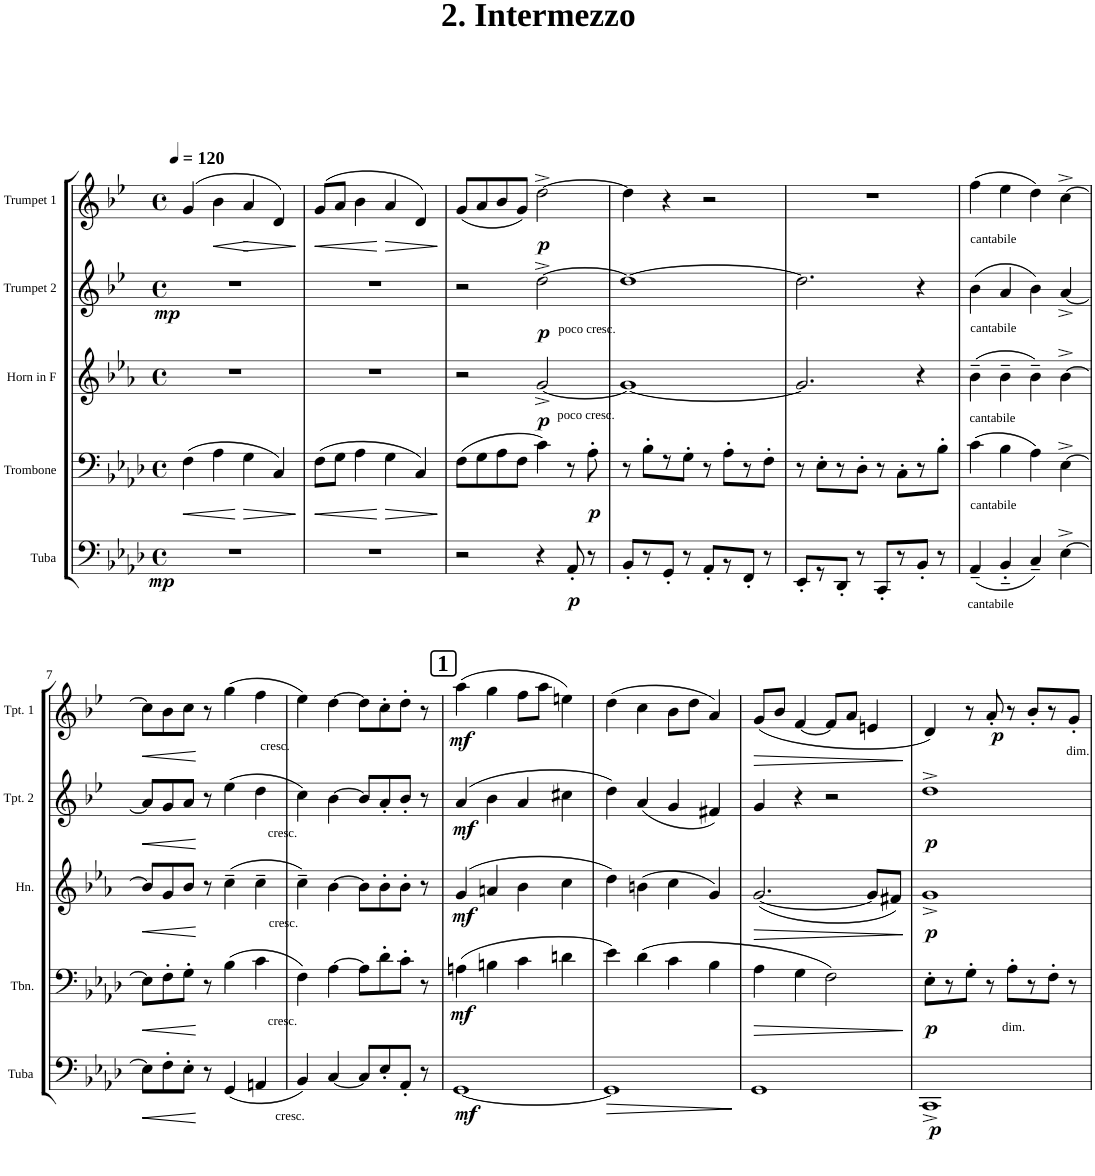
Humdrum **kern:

**kern	**dynam	**kern	**dynam	**kern	**dynam	**kern	**dynam	**kern	**dynam
*part5	*part5	*part4	*part4	*part3	*part3	*part2	*part2	*part1	*part1
*staff5	*staff5	*staff4	*staff4	*staff3	*staff3	*staff2	*staff2	*staff1	*staff1
*I"Tuba	*	*I"Trombone	*	*I"Horn in F	*	*I"Trumpet 2	*	*I"Trumpet 1	*
*I'Tuba	*	*I'Tbn.	*	*I'Hn.	*	*I'Tpt. 2	*	*I'Tpt. 1	*
*clefF4	*	*clefF4	*	*clefG2	*	*clefG2	*	*clefG2	*
*	*	*	*	*Trd4c7	*	*Trd1c2	*	*Trd1c2	*
*k[b-e-a-d-]	*	*k[b-e-a-d-]	*	*k[b-e-a-]	*	*k[b-e-]	*	*k[b-e-]	*
*M4/4	*	*M4/4	*	*M4/4	*	*M4/4	*	*M4/4	*
*met(c)	*	*met(c)	*	*met(c)	*	*met(c)	*	*met(c)	*
*MM120	*	*MM120	*	*MM120	*	*MM120	*	*MM120	*
=1	=1	=1	=1	=1	=1	=1	=1	=1	=1
!	!LO:DY:b	!	!LO:HP:b	!	!	!	!LO:DY:b	!	!
1r	mp	4F\	<	1r	.	1r	mp	(4g/	.
!	!	!	!	!	!	!	!	!	!LO:HP:b
.	.	4A-\	.	.	.	.	.	4b-\	<
!	!	!	!LO:HP:n=1:b	!	!	!	!	!	!LO:HP:n=1:b
.	.	4G\	[ >	.	.	.	.	4a/	[ >
.	.	4C/	.	.	.	.	.	4d/)	.
.	.	.	]	.	.	.	.	.	]
=2	=2	=2	=2	=2	=2	=2	=2	=2	=2
!	!	!	!LO:HP:b	!	!	!	!	!	!LO:HP:b
1r	.	8F\L	<	1r	.	1r	.	(8g/L	<
.	.	8G\J	.	.	.	.	.	8a/J	.
.	.	4A-\	.	.	.	.	.	4b-\	.
!	!	!	!LO:HP:n=1:b	!	!	!	!	!	!LO:HP:n=1:b
.	.	4G\	[ >	.	.	.	.	4a/	[ >
.	.	4C/	.	.	.	.	.	4d/)	.
.	.	.	]	.	.	.	.	.	]
=3	=3	=3	=3	=3	=3	=3	=3	=3	=3
2r	.	8F\L	.	2r	.	2r	.	(8g/L	.
.	.	8G\	.	.	.	.	.	8a/	.
.	.	8A-\	.	.	.	.	.	8b-/	.
.	.	8F\J	.	.	.	.	.	8g/J)	.
!	!	!	!	!	!	!LO:TX:b:t=poco cresc.	!	!	!
!	!	!	!	!LO:TX:b:t=poco cresc.	!	!	!	!	!
!	!	!	!	!	!LO:DY:b	!	!LO:DY:b	!	!LO:DY:b
4r	.	4c\	.	[2g^/	p	[2dd^\	p	[2dd^\	p
!	!LO:DY:b	!	!	!	!	!	!	!	!
8AA-'/	p	8r	.	.	.	.	.	.	.
!	!	!	!LO:DY:b	!	!	!	!	!	!
8r	.	8A-'\	p	.	.	.	.	.	.
=4	=4	=4	=4	=4	=4	=4	=4	=4	=4
8BB-'/L	.	8r	.	1g_	.	1dd_	.	4dd\]	.
8r	.	8B-'\L	.	.	.	.	.	.	.
8GG'/J	.	8r	.	.	.	.	.	4r	.
8r	.	8G'\J	.	.	.	.	.	.	.
8AA-'/L	.	8r	.	.	.	.	.	2r	.
8r	.	8A-'\L	.	.	.	.	.	.	.
8FF'/J	.	8r	.	.	.	.	.	.	.
8r	.	8F'\J	.	.	.	.	.	.	.
=5	=5	=5	=5	=5	=5	=5	=5	=5	=5
8EE-'/L	.	8r	.	2.g/]	.	2.dd\]	.	1r	.
8r	.	8E-'\L	.	.	.	.	.	.	.
8DD-'/J	.	8r	.	.	.	.	.	.	.
8r	.	8D-'\J	.	.	.	.	.	.	.
8CC'/L	.	8r	.	.	.	.	.	.	.
8r	.	8C'\L	.	.	.	.	.	.	.
8BB-'/J	.	8r	.	4r	.	4r	.	.	.
8r	.	8B-'\J	.	.	.	.	.	.	.
=6	=6	=6	=6	=6	=6	=6	=6	=6	=6
!	!	!	!	!	!	!	!	!LO:TX:b:t=cantabile	!
!	!	!	!	!	!	!LO:TX:b:t=cantabile	!	!	!
!	!	!	!	!LO:TX:b:t=cantabile	!	!	!	!	!
!	!	!LO:TX:b:t=cantabile	!	!	!	!	!	!	!
!LO:TX:b:t=cantabile	!	!	!	!	!	!	!	!	!
4AA-~/	.	4c\	.	4b-~\	.	4b-\	.	(4ff\	.
4BB-'~/	.	4B-\	.	4b-~\	.	4a/	.	4ee-\	.
4C~/	.	4A-\	.	4b-~\	.	4b-\	.	4dd\)	.
[4E-^\	.	[4E-^\	.	[4b-^\	.	[4a^/	.	[4cc^\	.
!!LO:LB:g=z
=7	=7	=7	=7	=7	=7	=7	=7	=7	=7
!	!LO:HP:b	!	!LO:HP:b	!	!LO:HP:b	!	!LO:HP:b	!	!LO:HP:b
8E-\L]	<	8E-\L]	<	8b-/L]	<	8a/L]	<	8cc\L]	<
8F'\	.	8F'\	.	8g/	.	8g/	.	8b-\	.
8E-'\J	.	8G'\J	.	8b-/J	.	8a/J	.	8cc\J	.
8r	[	8r	[	8r	[	8r	[	8r	[
4GG/	.	4B-\	.	4cc~\	.	4ee-\	.	(4gg\	.
4AAn/	.	4c\	.	4cc~\	.	4dd\	.	4ff\	.
!	!	!	!	!	!	!	!	!LO:TX:b:t=cresc.	!
!	!	!	!	!	!	!LO:TX:b:t=cresc.	!	!	!
!	!	!	!	!LO:TX:b:t=cresc.	!	!	!	!	!
!	!	!LO:TX:b:t=cresc.	!	!	!	!	!	!	!
!LO:TX:b:t=cresc.	!	!	!	!	!	!	!	!	!
=8	=8	=8	=8	=8	=8	=8	=8	=8	=8
4BB-/	.	4F\	.	4cc~\	.	4cc\	.	4ee-\)	.
[4C/	.	[4A-\	.	[4b-\	.	[4b-\	.	[4dd\	.
8C/L]	.	8A-\L]	.	8b-\L]	.	8b-/L]	.	8dd\L]	.
8E-'/	.	8d-'\	.	8b-'\	.	8a'/	.	8cc'\	.
8AA-'/J	.	8c'\J	.	8b-'\J	.	8b-'/J	.	8dd'\J	.
8r	.	8r	.	8r	.	8r	.	8r	.
!!LO:REH:place=s1:a:B:cj:fs=14:t=1
=9	=9	=9	=9	=9	=9	=9	=9	=9	=9
!	!LO:DY:b	!	!LO:DY:b	!	!LO:DY:b	!	!LO:DY:b	!	!LO:DY:b
[1GG	mf	4An\	mf	4g/	mf	4a/	mf	(4aa\	mf
.	.	4Bn\	.	4an/	.	4b-\	.	4gg\	.
.	.	4c\	.	4b-\	.	4a/	.	8ff\L	.
.	.	.	.	.	.	.	.	8aa\J	.
.	.	4dn\	.	4cc\	.	4cc#X\	.	4een\)	.
=10	=10	=10	=10	=10	=10	=10	=10	=10	=10
!	!LO:HP:b	!	!	!	!	!	!	!	!
1GG]	>	4e-\	.	4dd\	.	4dd\	.	(4dd\	.
.	.	4d-\	.	4bn\	.	4a/	.	4cc\	.
.	.	4c\	.	4cc\	.	4g/	.	8b-\L	.
.	.	.	.	.	.	.	.	8dd\J	.
.	.	4B-\	.	4g/	.	4f#X/	.	4a/)	.
.	]	.	.	.	.	.	.	.	.
=11	=11	=11	=11	=11	=11	=11	=11	=11	=11
!	!	!	!LO:HP:b	!	!LO:HP:b	!	!	!	!LO:HP:b
1GG	.	4A-\	>	[2.g/	>	4g/	.	(8g/L	>
.	.	.	.	.	.	.	.	8b-/J	.
.	.	4G\	.	.	.	4r	.	[4f/	.
.	.	2F\	.	.	.	2r	.	8f/L]	.
.	.	.	.	.	.	.	.	8a/J	.
.	.	.	.	8g/L]	.	.	.	4en/	.
.	.	.	.	8f#X/J	.	.	.	.	.
.	.	.	]	.	]	.	.	.	]
=12	=12	=12	=12	=12	=12	=12	=12	=12	=12
!	!LO:DY:b	!	!LO:DY:b	!	!LO:DY:b	!	!LO:DY:b	!	!
1CC^	p	8E-'\L	p	1g^	p	1dd^	p	4d/)	.
.	.	8r	.	.	.	.	.	.	.
.	.	8G'\J	.	.	.	.	.	8r	.
!	!	!	!	!	!	!	!	!	!LO:DY:b
.	.	8r	.	.	.	.	.	8a'/	p
!	!	!LO:TX:b:t=dim.	!	!	!	!	!	!	!
.	.	8A-'\L	.	.	.	.	.	8r	.
.	.	8r	.	.	.	.	.	8b-'/L	.
.	.	8F'\J	.	.	.	.	.	8r	.
.	.	8r	.	.	.	.	.	8g'/J	.
!	!	!	!	!	!	!	!	!LO:TX:b:t=dim.	!
=	=	=	=	=	=	=	=	=	=
*-	*-	*-	*-	*-	*-	*-	*-	*-	*-
